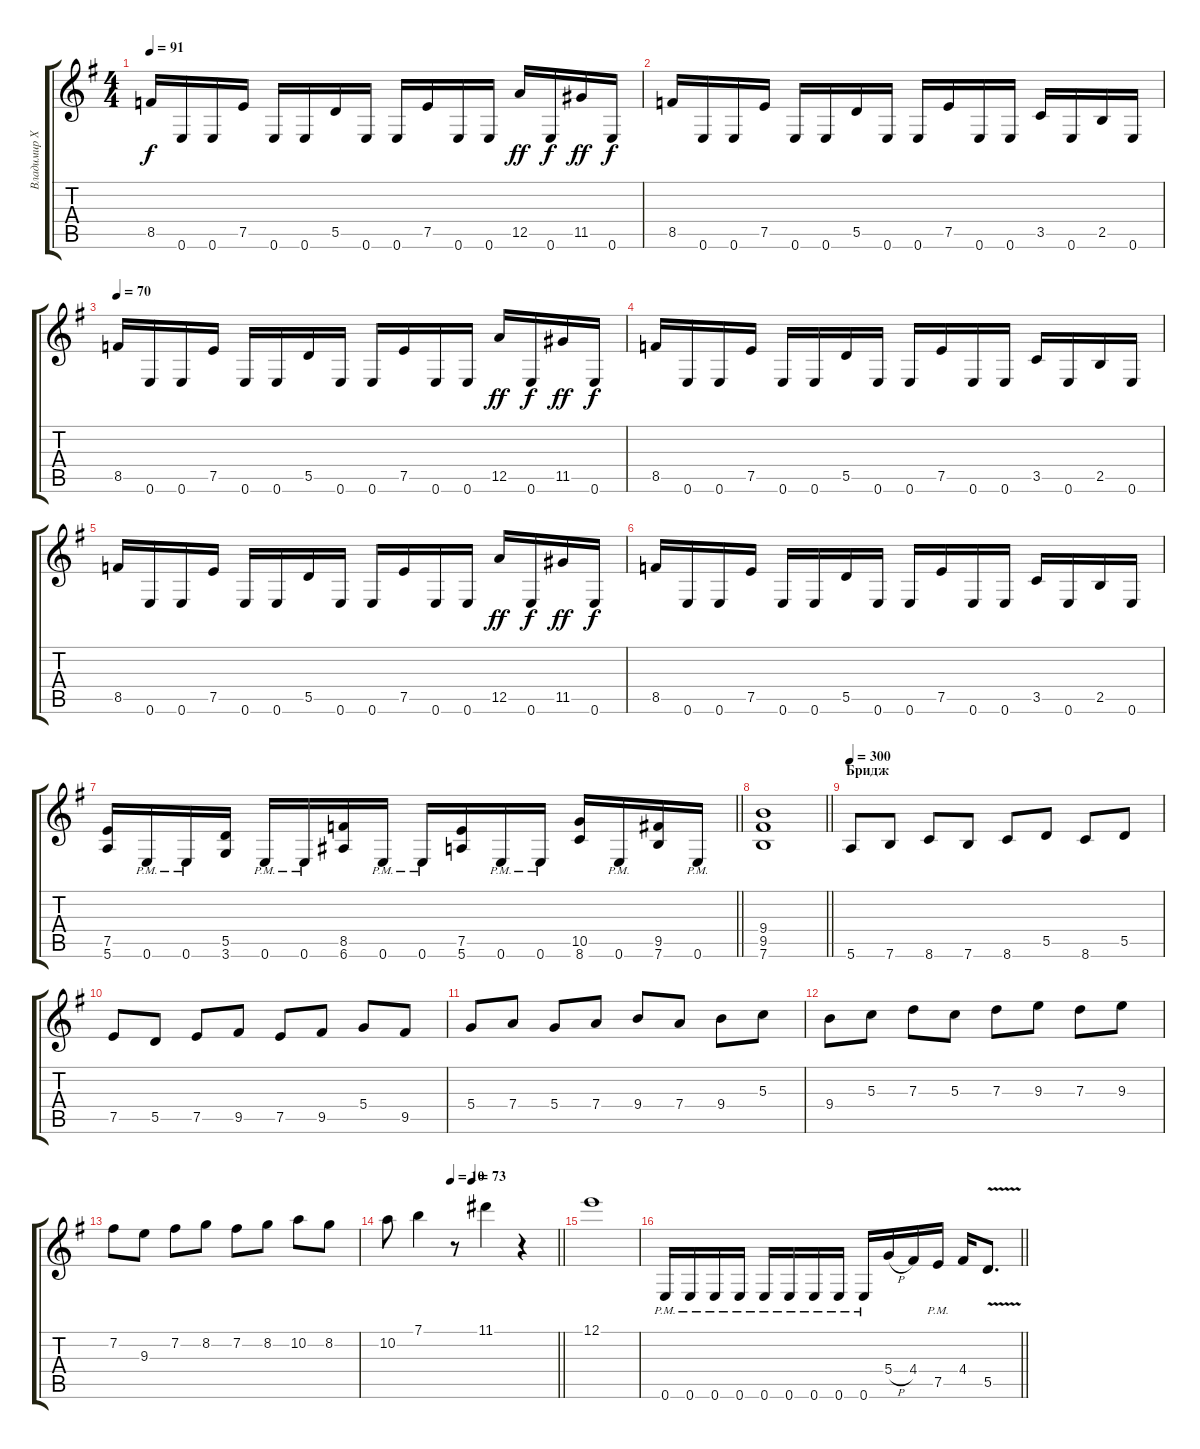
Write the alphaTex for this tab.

\track ("Владимир Холстинин" "Владимир Х") {instrument distortionguitar}
\staff {score tabs}
\tuning (E4 B3 G3 D3 A2 E2) {hide}
\ts (4 4)
\tempo 91
\clef g2
\ks eminor
8.5.16{dy f} 0.6.16 0.6.16 7.5.16 0.6.16 0.6.16 5.5.16 0.6.16 0.6.16 7.5.16 0.6.16 0.6.16 12.5.16{dy ff} 0.6.16{dy f} 11.5.16{dy ff} 0.6.16{dy f} |
8.5.16 0.6.16 0.6.16 7.5.16 0.6.16 0.6.16 5.5.16 0.6.16 0.6.16 7.5.16 0.6.16 0.6.16 3.5.16 0.6.16 2.5.16 0.6.16 |
\tempo 70
8.5.16 0.6.16 0.6.16 7.5.16 0.6.16 0.6.16 5.5.16 0.6.16 0.6.16 7.5.16 0.6.16 0.6.16 12.5.16{dy ff} 0.6.16{dy f} 11.5.16{dy ff} 0.6.16{dy f} |
8.5.16 0.6.16 0.6.16 7.5.16 0.6.16 0.6.16 5.5.16 0.6.16 0.6.16 7.5.16 0.6.16 0.6.16 3.5.16 0.6.16 2.5.16 0.6.16 |
8.5.16 0.6.16 0.6.16 7.5.16 0.6.16 0.6.16 5.5.16 0.6.16 0.6.16 7.5.16 0.6.16 0.6.16 12.5.16{dy ff} 0.6.16{dy f} 11.5.16{dy ff} 0.6.16{dy f} |
8.5.16 0.6.16 0.6.16 7.5.16 0.6.16 0.6.16 5.5.16 0.6.16 0.6.16 7.5.16 0.6.16 0.6.16 3.5.16 0.6.16 2.5.16 0.6.16 |
\barLineRight lightlight
(7.5 5.6).16 0.6{pm}.16 0.6{pm}.16 (5.5 3.6).16 0.6{pm}.16 0.6{pm}.16 (8.5 6.6).16 0.6{pm}.16 0.6{pm}.16 (7.5 5.6).16 0.6{pm}.16 0.6{pm}.16 (10.5 8.6).16 0.6{pm}.16 (9.5 7.6).16 0.6{pm}.16 |
\barLineRight lightlight
(9.4 9.5 7.6).1 |
\section ("" "Бридж")
\tempo 300
5.6.8 7.6.8 8.6.8 7.6.8 8.6.8 5.5.8 8.6.8 5.5.8 |
7.5.8 5.5.8 7.5.8 9.5.8 7.5.8 9.5.8 5.4.8 9.5.8 |
5.4.8 7.4.8 5.4.8 7.4.8 9.4.8 7.4.8 9.4.8 5.3.8 |
9.4.8 5.3.8 7.3.8 5.3.8 7.3.8 9.3.8 7.3.8 9.3.8 |
7.2.8 9.3.8 7.2.8 8.2.8 7.2.8 8.2.8 10.2.8 8.2.8 |
\tempo (10 0.375)
\tempo (73 0.5)
\barLineRight lightlight
10.2.8 7.1.4 r.8 11.1.4 r.4 |
12.1.1 |
\barLineRight lightlight
0.6{pm}.16 0.6{pm}.16 0.6{pm}.16 0.6{pm}.16 0.6{pm}.16 0.6{pm}.16 0.6{pm}.16 0.6{pm}.16 0.6{pm}.16 5.4{h}.16 4.4.16 7.5{pm}.16 4.4.16 5.5{v}.8{d}
